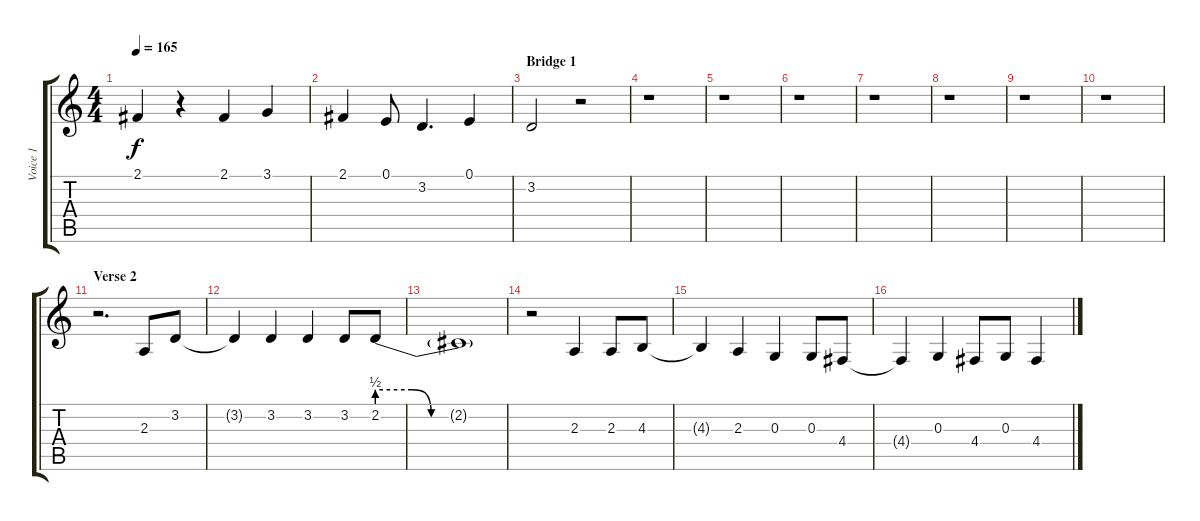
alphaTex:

\track ("Voice 1" "Voice 1") {instrument oboe}
\staff {score tabs}
\tuning (E4 B3 G3 D3 A2 E2) {hide}
\ts (4 4)
\tempo 165
\clef g2
\ks c
2.1{t}.4{dy f} r.4 2.1.4 3.1.4 |
2.1.4 0.1.8 3.2.4{d} 0.1.4 |
\section ("" "Bridge 1")
3.2.2 r.2 |
r.1 |
r.1 |
r.1 |
r.1 |
r.1 |
r.1 |
r.1 |
\section ("" "Verse 2")
r.2{d} 2.3.8 3.2.8 |
3.2{t}.4 3.2.4 3.2.4 3.2.8 2.2{be (custom 0 2 16 2 25 0 40 0 60 0)}.8 |
2.2{t}.1 |
r.2 2.3.4 2.3.8 4.3.8 |
4.3{t}.4 2.3.4 0.3.4 0.3.8 4.4.8 |
4.4{t}.4 0.3.4 4.4.8 0.3.8 4.4.4
